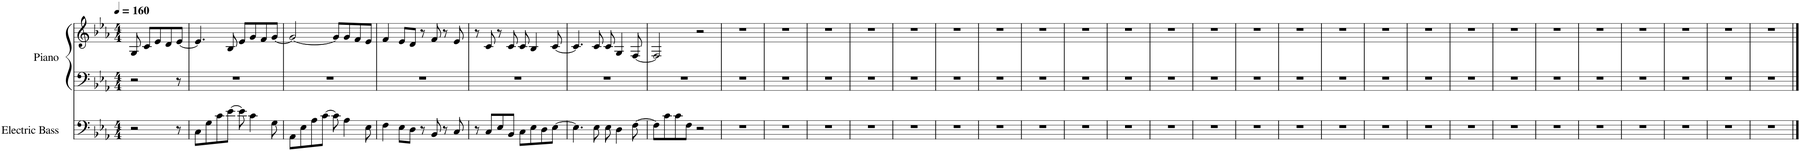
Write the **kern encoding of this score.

**kern	**kern	**kern
*part2	*part1	*part1
*staff3	*staff2	*staff1
*I"Electric Bass	*I"Piano	*
*I'El. B.	*I'Pno.	*
*clefF4	*clefF4	*clefG2
*Trd7c12	*	*
*k[b-e-a-]	*k[b-e-a-]	*k[b-e-a-]
*M4/4	*M4/4	*M4/4
*MM160	*MM160	*MM160
=1	=1	=1
2r	2r	8G/
.	.	8c/L
.	.	8e-/
.	.	8d/
8r	8r	[8e-/J
=2	=2	=2
8C\L	1r	4.e-/]
8G\	.	.
8c\	.	.
[8e-\J	.	8B-/
8e-\]	.	8e-/L
4c\	.	8g/
.	.	8f/
8G\	.	[8g/J
=3	=3	=3
8AA-\L	1r	2g/_
8E-\	.	.
8A-\	.	.
[8c\J	.	.
8c\]	.	8g/L]
4A-\	.	8g/
.	.	8f/
8E-\	.	8e-/J
=4	=4	=4
4F\	1r	4f/
8E-\L	.	8e-/L
8D\J	.	8d/J
8r	.	8r
8BB-/	.	8f/
8r	.	8r
8C/	.	8e-/
=5	=5	=5
8r	1r	8r
8C/L	.	8c/
8E-/	.	8r
8BB-/J	.	8c/
8C\L	.	8c/
8E-\	.	4B-/
8D\	.	.
[8E-\J	.	[8c/
=6	=6	=6
4.E-\]	1r	4.c/]
8E-\	.	8c/
8E-\	.	8c/
4D\	.	4G/
[8F\	.	[8F/
=7	=7	=7
8F\L]	1r	2F/]
8c\	.	.
8c\	.	.
8F\J	.	.
2r	.	2r
=8	=8	=8
1r	1r	1r
=9	=9	=9
1r	1r	1r
=10	=10	=10
1r	1r	1r
=11	=11	=11
1r	1r	1r
=12	=12	=12
1r	1r	1r
=13	=13	=13
1r	1r	1r
=14	=14	=14
1r	1r	1r
=15	=15	=15
1r	1r	1r
=16	=16	=16
1r	1r	1r
=17	=17	=17
1r	1r	1r
=18	=18	=18
1r	1r	1r
=19	=19	=19
1r	1r	1r
=20	=20	=20
1r	1r	1r
=21	=21	=21
1r	1r	1r
=22	=22	=22
1r	1r	1r
=23	=23	=23
1r	1r	1r
=24	=24	=24
1r	1r	1r
=25	=25	=25
1r	1r	1r
=26	=26	=26
1r	1r	1r
=27	=27	=27
1r	1r	1r
=28	=28	=28
1r	1r	1r
=29	=29	=29
1r	1r	1r
=30	=30	=30
1r	1r	1r
=31	=31	=31
1r	1r	1r
=32	=32	=32
1r	1r	1r
==	==	==
*-	*-	*-
